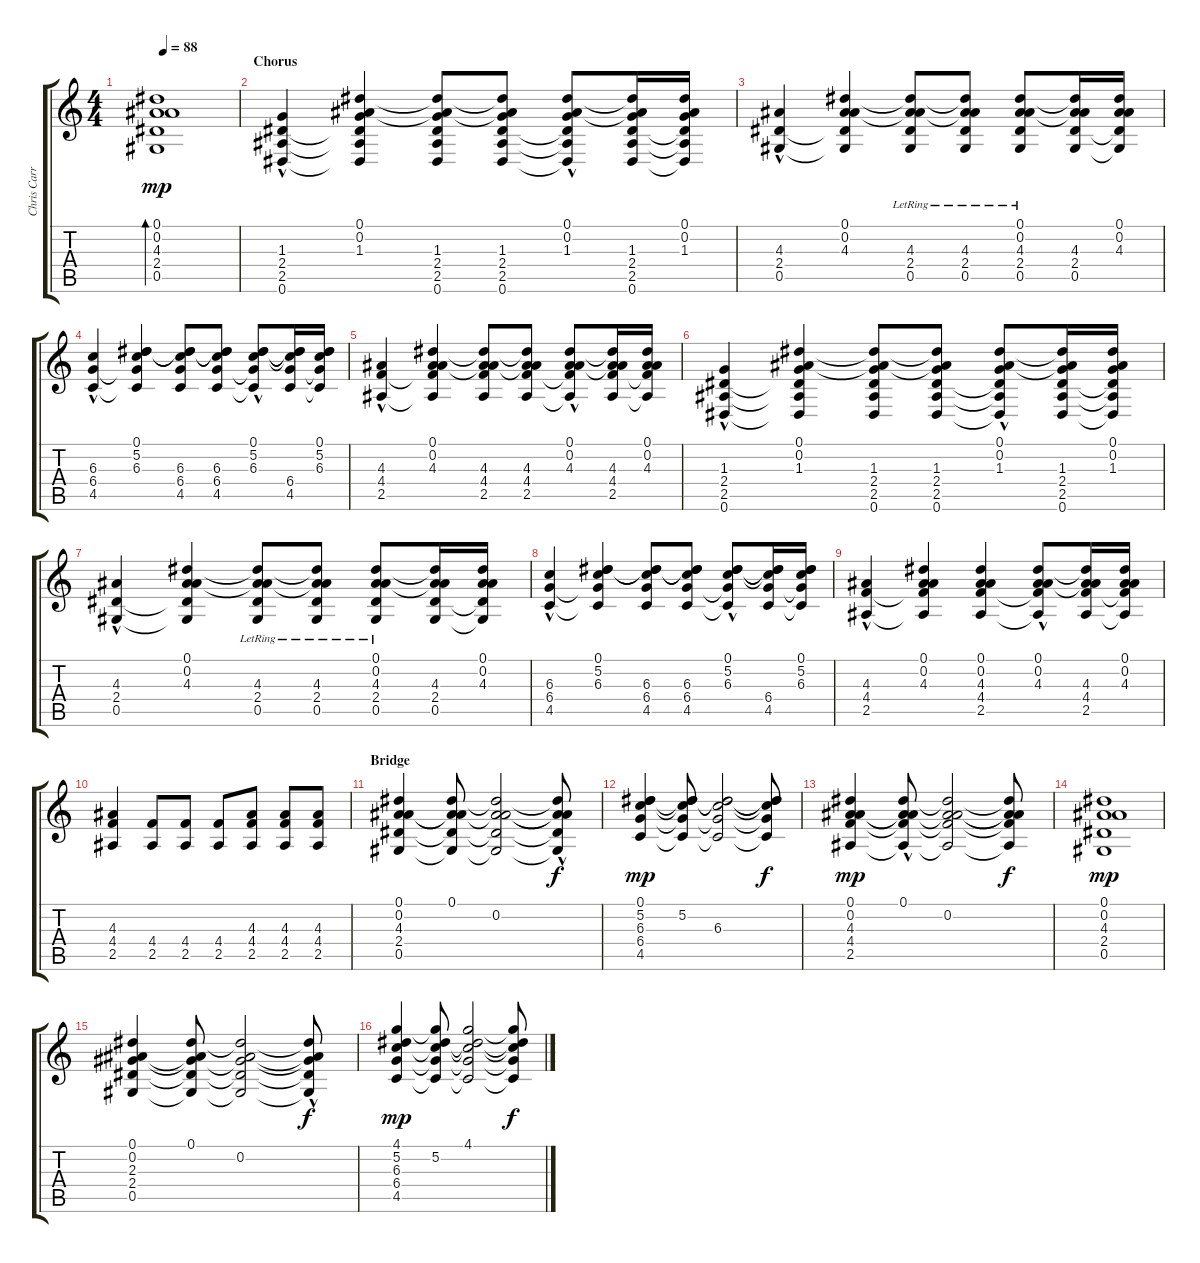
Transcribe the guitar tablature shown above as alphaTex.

\track ("Chris Carrabba" "Chris Carr") {instrument distortionguitar}
\staff {score tabs}
\tuning (Eb4 Bb3 Gb3 Db3 Ab2 Eb2) {hide}
\ts (4 4)
\tempo 88
\clef g2
\ks c
(0.1 0.2 4.3 2.4 0.5).1{bd 120 dy mp} |
\section ("" "Chorus")
(1.3 2.4{hac} 2.5{hac} 0.6{hac}).4{balance 6 instrument distortionguitar} (0.1 0.2 1.3 2.4{t} 2.5{t} 0.6{t}).4 (0.1{t} 0.2{t} 1.3 2.4 2.5 0.6).8 (0.1{t} 0.2{t} 1.3 2.4 2.5 0.6).8 (0.1{hac} 0.2{hac} 1.3{hac} 2.4{t} 2.5{t} 0.6{t}).8 (0.1{t} 0.2{t} 1.3 2.4 2.5 0.6).16 (0.1 0.2 1.3 2.4{t} 2.5{t} 0.6{t}).16 |
(4.3 2.4{hac} 0.5{hac}).4 (0.1 0.2 4.3 2.4{t} 0.5{t}).4 (0.1{t} 0.2{t} 4.3 2.4{lr} 0.5{lr}).8 (0.1{t} 0.2{t} 4.3 2.4{lr} 0.5{lr}).8 (0.1 0.2{lr} 4.3 2.4{lr} 0.5{lr}).8 (0.1{t} 0.2{t} 4.3 2.4 0.5).16 (0.1 0.2 4.3 2.4{t} 0.5{t}).16 |
(6.3{hac} 6.4 4.5{hac}).4 (0.1 5.2 6.3 6.4{t} 4.5{t}).4 (0.1{t} 5.2{t} 6.3 6.4 4.5).8 (0.1{t} 5.2{t} 6.3 6.4 4.5).8 (0.1{hac} 5.2{hac} 6.3{hac} 6.4{t} 4.5{t}).8 (0.1{t} 5.2{t} 6.3{t} 6.4 4.5).16 (0.1 5.2 6.3 6.4{t} 4.5{t}).16 |
(4.3 4.4{hac} 2.5{hac}).4 (0.1 0.2 4.3 4.4{t} 2.5{t}).4 (0.1{t} 0.2{t} 4.3 4.4 2.5).8 (0.1{t} 0.2{t} 4.3 4.4 2.5).8 (0.1{hac} 0.2{hac} 4.3{hac} 4.4{t} 2.5{t}).8 (0.1{t} 0.2{t} 4.3 4.4 2.5).16 (0.1 0.2 4.3 4.4{t} 2.5{t}).16 |
(1.3 2.4{hac} 2.5{hac} 0.6{hac}).4 (0.1 0.2 1.3 2.4{t} 2.5{t} 0.6{t}).4 (0.1{t} 0.2{t} 1.3 2.4 2.5 0.6).8 (0.1{t} 0.2{t} 1.3 2.4 2.5 0.6).8 (0.1{hac} 0.2{hac} 1.3{hac} 2.4{t} 2.5{t} 0.6{t}).8 (0.1{t} 0.2{t} 1.3 2.4 2.5 0.6).16 (0.1 0.2 1.3 2.4{t} 2.5{t} 0.6{t}).16 |
(4.3 2.4{hac} 0.5{hac}).4 (0.1 0.2 4.3 2.4{t} 0.5{t}).4 (0.1{t} 0.2{t} 4.3 2.4{lr} 0.5{lr}).8 (0.1{t} 0.2{t} 4.3 2.4{lr} 0.5{lr}).8 (0.1 0.2{lr} 4.3 2.4{lr} 0.5{lr}).8 (0.1{t} 0.2{t} 4.3 2.4 0.5).16 (0.1 0.2 4.3 2.4{t} 0.5{t}).16 |
(6.3{hac} 6.4 4.5{hac}).4 (0.1 5.2 6.3 6.4{t} 4.5{t}).4 (0.1{t} 5.2{t} 6.3 6.4 4.5).8 (0.1{t} 5.2{t} 6.3 6.4 4.5).8 (0.1{hac} 5.2{hac} 6.3{hac} 6.4{t} 4.5{t}).8 (0.1{t} 5.2{t} 6.3{t} 6.4 4.5).16 (0.1 5.2 6.3 6.4{t} 4.5{t}).16 |
(4.3 4.4{hac} 2.5{hac}).4 (0.1 0.2 4.3 4.4{t} 2.5{t}).4 (0.1 0.2 4.3 4.4 2.5).4 (0.1{hac} 0.2{hac} 4.3{hac} 4.4{t} 2.5{t}).8 (0.1{t} 0.2{t} 4.3 4.4 2.5).16 (0.1 0.2 4.3 4.4{t} 2.5{t}).16 |
(4.3 4.4 2.5).4 (4.4 2.5).8 (4.4 2.5).8 (4.4 2.5).8 (4.3 4.4 2.5).8 (4.3 4.4 2.5).8 (4.3 4.4 2.5).8 |
\section ("" "Bridge")
(0.1 0.2 4.3 2.4 0.5).4{balance 6} (0.1 0.2{t} 4.3{t} 2.4{t} 0.5{t}).8 (0.1{t} 0.2 4.3{t} 2.4{t} 0.5{t}).2 (0.1{t} 0.2{hac t} 4.3{t} 2.4{t} 0.5{t}).8{dy f} |
(0.1 5.2 6.3 6.4 4.5).4{dy mp} (0.1{t} 5.2 6.3{t} 6.4{t} 4.5{t}).8 (0.1{t} 5.2{t} 6.3 6.4{t} 4.5{t}).2 (0.1{t} 5.2{t} 6.3{t} 6.4{t} 4.5{t}).8{dy f} |
(0.1 0.2 4.3 4.4 2.5).4{dy mp} (0.1{hac} 0.2{t} 4.3{t} 4.4{t} 2.5{t}).8 (0.1{t} 0.2 4.3{t} 4.4{t} 2.5{t}).2 (0.1{t} 0.2{t} 4.3{t} 4.4{t} 2.5{t}).8{dy f} |
(0.1 0.2 4.3 2.4 0.5).1{dy mp} |
(0.1 0.2 2.3 2.4 0.5).4 (0.1 0.2{t} 2.3{t} 2.4{t} 0.5{t}).8 (0.1{t} 0.2 2.3{t} 2.4{t} 0.5{t}).2 (0.1{t} 0.2{hac t} 2.3{t} 2.4{t} 0.5{t}).8{dy f} |
(4.1 5.2 6.3 6.4 4.5).4{dy mp} (4.1{t} 5.2 6.3{t} 6.4{t} 4.5{t}).8 (4.1 5.2{t} 6.3{t} 6.4{t} 4.5{t}).2 (4.1{t} 5.2{t} 6.3{t} 6.4{t} 4.5{t}).8{dy f}
